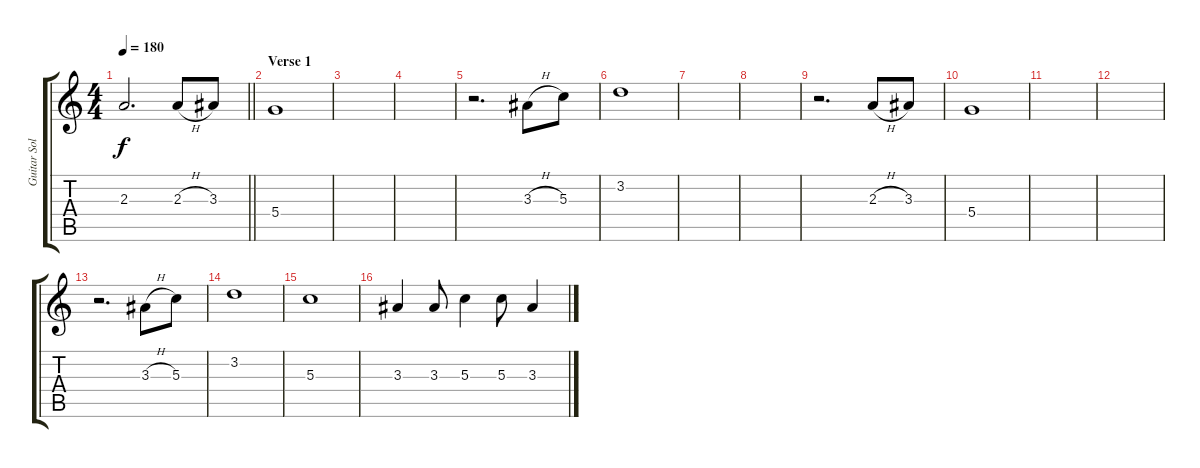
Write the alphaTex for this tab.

\track ("Guitar Solo" "Guitar Sol") {instrument electricguitarjazz}
\staff {score tabs}
\tuning (E4 B3 G3 D3 A2 E2) {hide}
\ts (4 4)
\tempo 180
\clef g2
\barLineRight lightlight
\ks c
2.3.2{d dy f} 2.3{h}.8 3.3.8 |
\section ("" "Verse 1")
5.4.1 |
|
|
r.2{d} 3.3{h}.8 5.3.8 |
3.2.1 |
|
|
r.2{d} 2.3{h}.8 3.3.8 |
5.4.1 |
|
|
r.2{d} 3.3{h}.8 5.3.8 |
3.2.1 |
5.3.1 |
3.3.4 3.3.8 5.3.4 5.3.8 3.3.4
